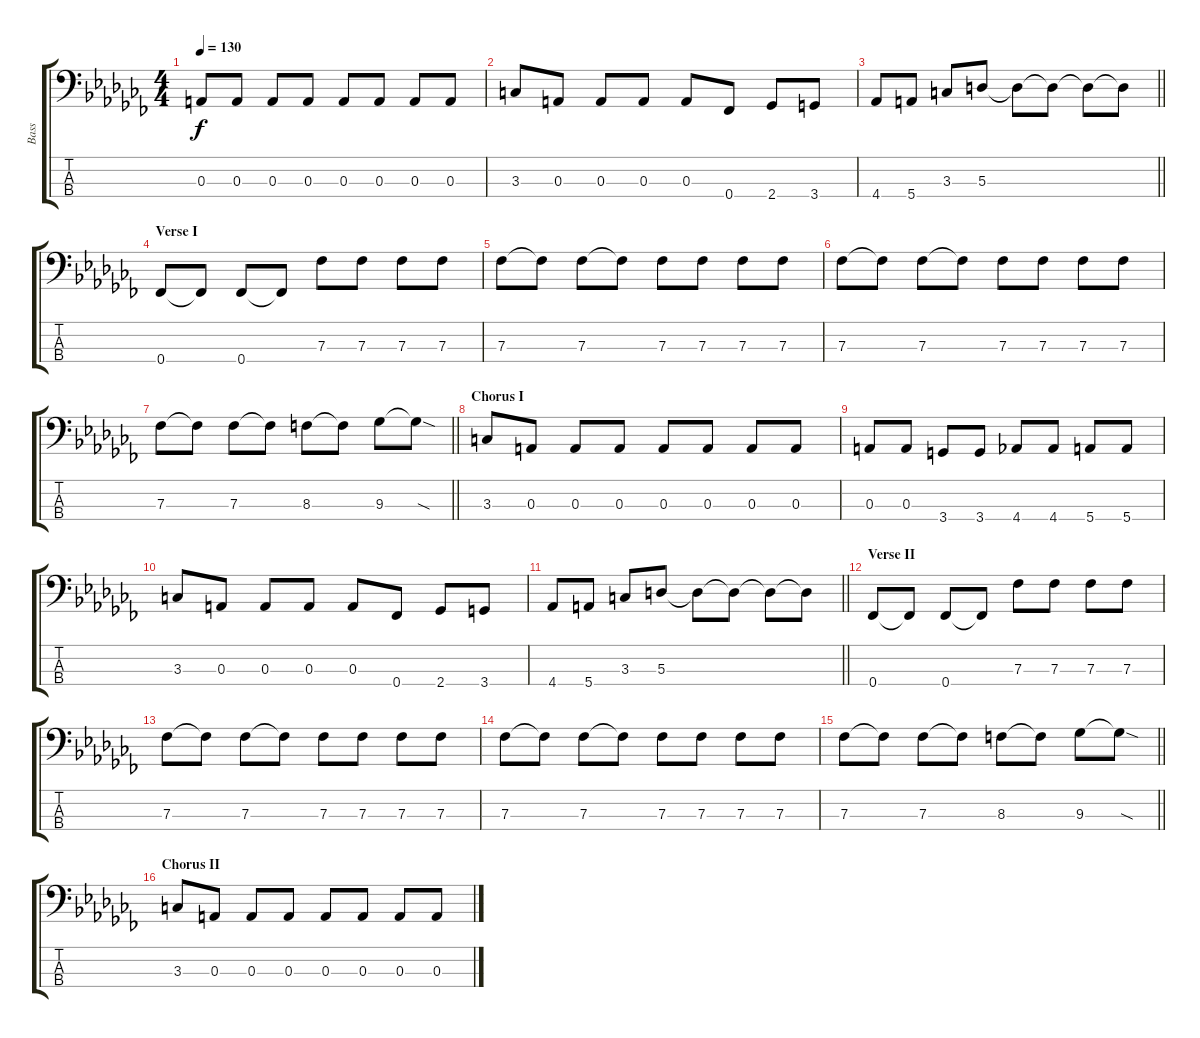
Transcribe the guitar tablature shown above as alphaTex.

\track ("Bass" "Bass") {instrument electricbassfinger}
\staff {score tabs}
\tuning (G2 D2 A1 E1) {hide}
\ts (4 4)
\tempo 130
\clef f4
\ks cb
0.3.8{dy f} 0.3.8 0.3.8 0.3.8 0.3.8 0.3.8 0.3.8 0.3.8 |
3.3.8 0.3.8 0.3.8 0.3.8 0.3.8 0.4.8 2.4.8 3.4.8 |
\barLineRight lightlight
4.4.8 5.4.8 3.3.8 5.3.8 5.3{t}.8 5.3{t}.8 5.3{t}.8 5.3{t}.8 |
\section ("" "Verse I")
0.4.8 0.4{t}.8 0.4.8 0.4{t}.8 7.3.8 7.3.8 7.3.8 7.3.8 |
7.3.8 7.3{t}.8 7.3.8 7.3{t}.8 7.3.8 7.3.8 7.3.8 7.3.8 |
7.3.8 7.3{t}.8 7.3.8 7.3{t}.8 7.3.8 7.3.8 7.3.8 7.3.8 |
\barLineRight lightlight
7.3.8 7.3{t}.8 7.3.8 7.3{t}.8 8.3.8 8.3{t}.8 9.3.8 9.3{sod t}.8 |
\section ("" "Chorus I")
3.3.8 0.3.8 0.3.8 0.3.8 0.3.8 0.3.8 0.3.8 0.3.8 |
0.3.8 0.3.8 3.4.8 3.4.8 4.4.8 4.4.8 5.4.8 5.4.8 |
3.3.8 0.3.8 0.3.8 0.3.8 0.3.8 0.4.8 2.4.8 3.4.8 |
\barLineRight lightlight
4.4.8 5.4.8 3.3.8 5.3.8 5.3{t}.8 5.3{t}.8 5.3{t}.8 5.3{t}.8 |
\section ("" "Verse II")
0.4.8 0.4{t}.8 0.4.8 0.4{t}.8 7.3.8 7.3.8 7.3.8 7.3.8 |
7.3.8 7.3{t}.8 7.3.8 7.3{t}.8 7.3.8 7.3.8 7.3.8 7.3.8 |
7.3.8 7.3{t}.8 7.3.8 7.3{t}.8 7.3.8 7.3.8 7.3.8 7.3.8 |
\barLineRight lightlight
7.3.8 7.3{t}.8 7.3.8 7.3{t}.8 8.3.8 8.3{t}.8 9.3.8 9.3{sod t}.8 |
\section ("" "Chorus II")
3.3.8 0.3.8 0.3.8 0.3.8 0.3.8 0.3.8 0.3.8 0.3.8
